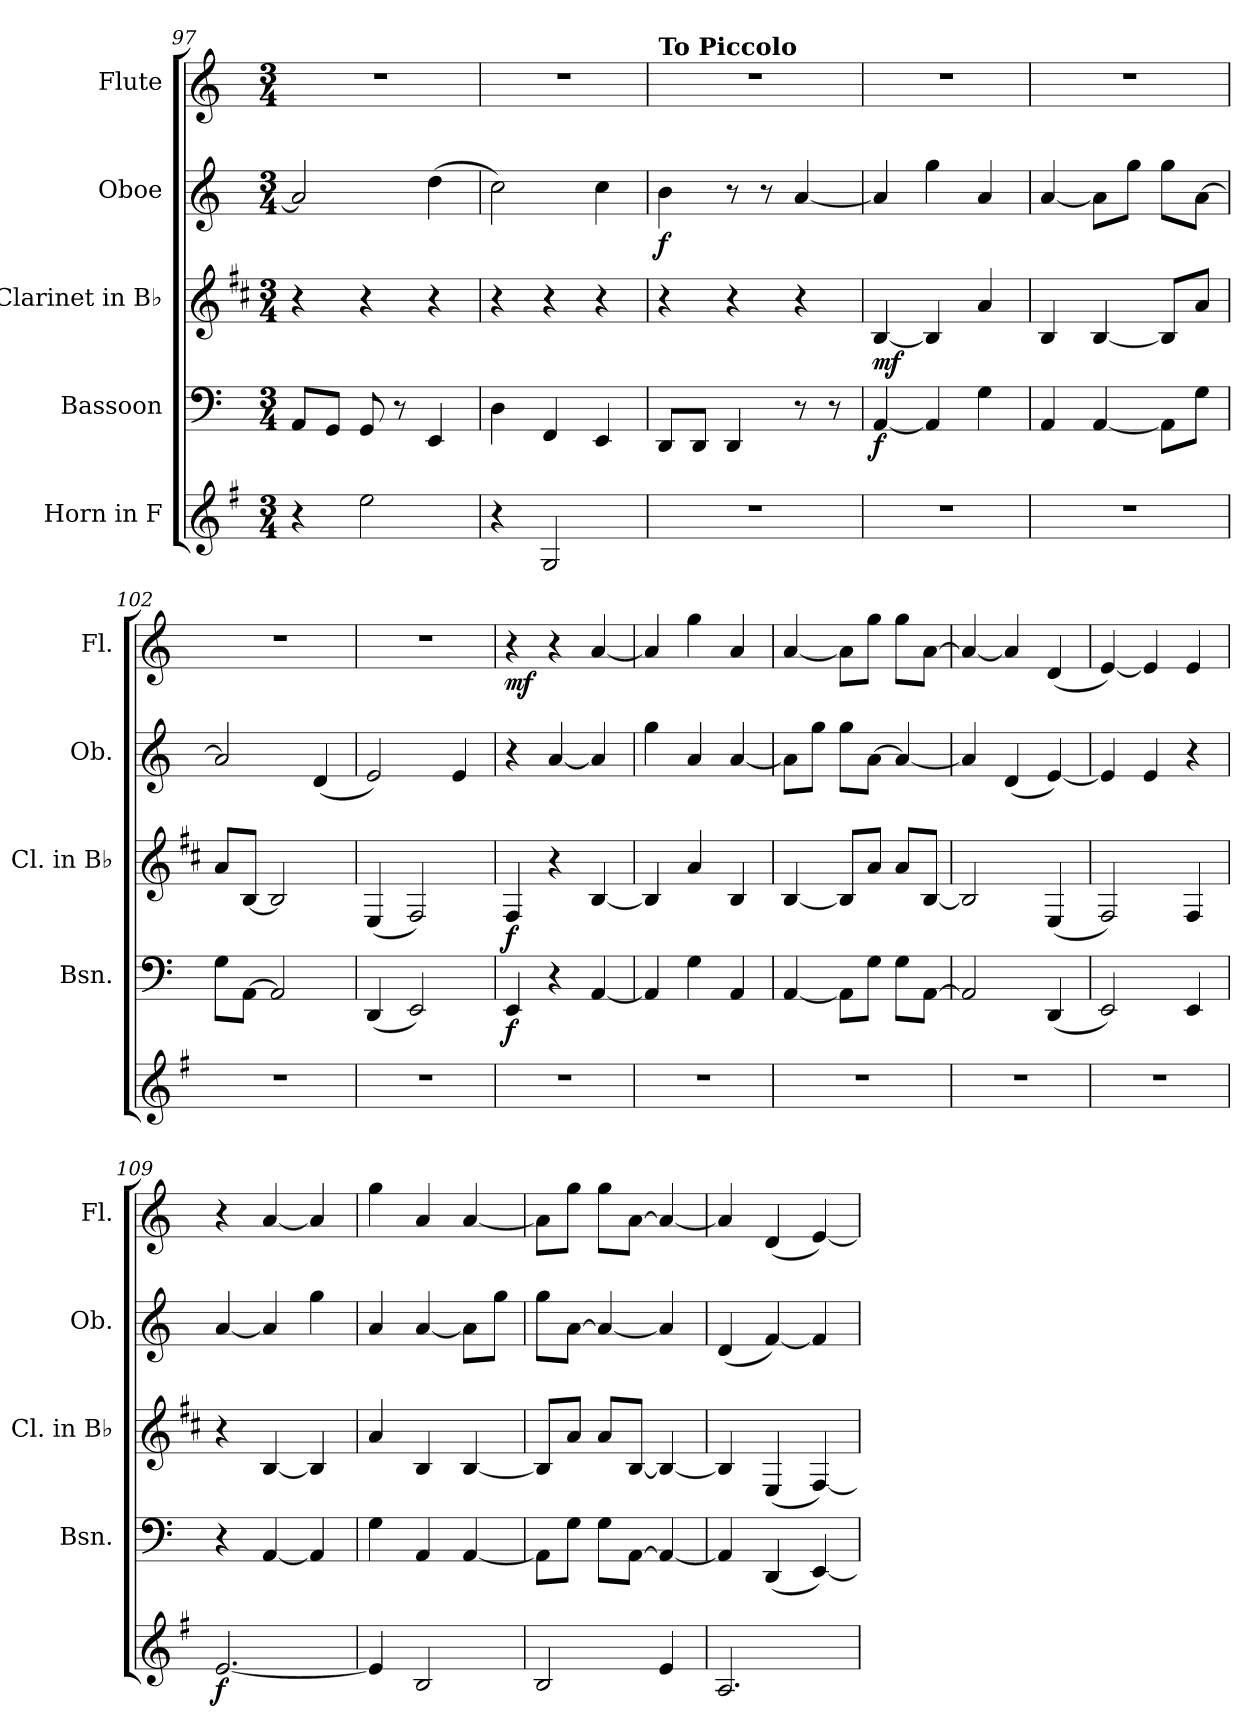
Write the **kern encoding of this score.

**kern	**dynam	**kern	**dynam	**kern	**dynam	**kern	**dynam	**kern	**dynam
*part5	*part5	*part4	*part4	*part3	*part3	*part2	*part2	*part1	*part1
*staff5	*staff5	*staff4	*staff4	*staff3	*staff3	*staff2	*staff2	*staff1	*staff1
*I"Horn in F	*	*I"Bassoon	*	*I"Clarinet in B♭	*	*I"Oboe	*	*I"Flute	*
*	*	*I'Bsn.	*	*I'Cl. in B♭	*	*I'Ob.	*	*I'Fl.	*
*clefG2	*	*clefF4	*	*clefG2	*	*clefG2	*	*clefG2	*
*ITrd4c7	*	*	*	*ITrd1c2	*	*	*	*	*
*k[]	*	*k[]	*	*k[]	*	*k[]	*	*k[]	*
*M3/4	*	*M3/4	*	*M3/4	*	*M3/4	*	*M3/4	*
=97	=97	=97	=97	=97	=97	=97	=97	=97	=97
4r	.	8AA/L	.	4r	.	2a/]	.	2.r	.
.	.	8GG/J	.	.	.	.	.	.	.
2a\	.	8GG/	.	4r	.	.	.	.	.
.	.	8r	.	.	.	.	.	.	.
.	.	4EE/	.	4r	.	(4dd\	.	.	.
=98	=98	=98	=98	=98	=98	=98	=98	=98	=98
4r	.	4D\	.	4r	.	2cc\)	.	2.r	.
2C/	.	4FF/	.	4r	.	.	.	.	.
.	.	4EE/	.	4r	.	4cc\	.	.	.
=99	=99	=99	=99	=99	=99	=99	=99	=99	=99
!	!	!	!	!	!	!	!	!LO:TX:a:B:t=To Piccolo	!
!	!	!	!	!	!	!	!LO:DY:b	!	!
2.r	.	8DD/L	.	4r	.	4b\	f	2.r	.
.	.	8DD/J	.	.	.	.	.	.	.
.	.	4DD/	.	4r	.	8r	.	.	.
.	.	.	.	.	.	8r	.	.	.
.	.	8r	.	4r	.	[4a/	.	.	.
.	.	8r	.	.	.	.	.	.	.
!!LO:PB:g=z
=100	=100	=100	=100	=100	=100	=100	=100	=100	=100
!	!	!	!LO:DY:b	!	!LO:DY:b	!	!	!	!
2.r	.	[4AA/	f	[4A/	mf	4a/]	.	2.r	.
.	.	4AA/]	.	4A/]	.	4gg\	.	.	.
.	.	4G\	.	4g/	.	4a/	.	.	.
=101	=101	=101	=101	=101	=101	=101	=101	=101	=101
2.r	.	4AA/	.	4A/	.	[4a/	.	2.r	.
.	.	[4AA/	.	[4A/	.	8a\L]	.	.	.
.	.	.	.	.	.	8gg\J	.	.	.
.	.	8AA\L]	.	8A/L]	.	8gg\L	.	.	.
.	.	8G\J	.	8g/J	.	[8a\J	.	.	.
=102	=102	=102	=102	=102	=102	=102	=102	=102	=102
2.r	.	8G\L	.	8g/L	.	2a/]	.	2.r	.
.	.	[8AA\J	.	[8A/J	.	.	.	.	.
.	.	2AA/]	.	2A/]	.	.	.	.	.
.	.	.	.	.	.	(4d/	.	.	.
=103	=103	=103	=103	=103	=103	=103	=103	=103	=103
2.r	.	(4DD/	.	(4D/	.	2e/)	.	2.r	.
.	.	2EE/)	.	2E/)	.	.	.	.	.
.	.	.	.	.	.	4e/	.	.	.
=104	=104	=104	=104	=104	=104	=104	=104	=104	=104
!	!	!	!LO:DY:b	!	!LO:DY:b	!	!	!	!LO:DY:b
2.r	.	4EE/	f	4E/	f	4r	.	4r	mf
.	.	4r	.	4r	.	[4a/	.	4r	.
.	.	[4AA/	.	[4A/	.	4a/]	.	[4a/	.
=105	=105	=105	=105	=105	=105	=105	=105	=105	=105
2.r	.	4AA/]	.	4A/]	.	4gg\	.	4a/]	.
.	.	4G\	.	4g/	.	4a/	.	4gg\	.
.	.	4AA/	.	4A/	.	[4a/	.	4a/	.
=106	=106	=106	=106	=106	=106	=106	=106	=106	=106
2.r	.	[4AA/	.	[4A/	.	8a\L]	.	[4a/	.
.	.	.	.	.	.	8gg\J	.	.	.
.	.	8AA\L]	.	8A/L]	.	8gg\L	.	8a\L]	.
.	.	8G\J	.	8g/J	.	[8a\J	.	8gg\J	.
.	.	8G\L	.	8g/L	.	4a/_	.	8gg\L	.
.	.	[8AA\J	.	[8A/J	.	.	.	[8a\J	.
!!LO:LB:g=z
=107	=107	=107	=107	=107	=107	=107	=107	=107	=107
2.r	.	2AA/]	.	2A/]	.	4a/]	.	4a/_	.
.	.	.	.	.	.	(4d/	.	4a/]	.
.	.	(4DD/	.	(4D/	.	[4e/)	.	(4d/	.
=108	=108	=108	=108	=108	=108	=108	=108	=108	=108
2.r	.	2EE/)	.	2E/)	.	4e/]	.	[4e/)	.
.	.	.	.	.	.	4e/	.	4e/]	.
.	.	4EE/	.	4E/	.	4r	.	4e/	.
=109	=109	=109	=109	=109	=109	=109	=109	=109	=109
!	!LO:DY:b	!	!	!	!	!	!	!	!
[2.A/	f	4r	.	4r	.	[4a/	.	4r	.
.	.	[4AA/	.	[4A/	.	4a/]	.	[4a/	.
.	.	4AA/]	.	4A/]	.	4gg\	.	4a/]	.
=110	=110	=110	=110	=110	=110	=110	=110	=110	=110
4A/]	.	4G\	.	4g/	.	4a/	.	4gg\	.
2E/	.	4AA/	.	4A/	.	[4a/	.	4a/	.
.	.	[4AA/	.	[4A/	.	8a\L]	.	[4a/	.
.	.	.	.	.	.	8gg\J	.	.	.
=111	=111	=111	=111	=111	=111	=111	=111	=111	=111
2E/	.	8AA\L]	.	8A/L]	.	8gg\L	.	8a\L]	.
.	.	8G\J	.	8g/J	.	[8a\J	.	8gg\J	.
.	.	8G\L	.	8g/L	.	4a/_	.	8gg\L	.
.	.	[8AA\J	.	[8A/J	.	.	.	[8a\J	.
4A/	.	4AA/_	.	4A/_	.	4a/]	.	4a/_	.
=112	=112	=112	=112	=112	=112	=112	=112	=112	=112
2.D/	.	4AA/]	.	4A/]	.	(4d/	.	4a/]	.
.	.	(4DD/	.	(4D/	.	[4f/)	.	(4d/	.
.	.	[4EE/)	.	[4E/)	.	4f/]	.	[4e/)	.
=	=	=	=	=	=	=	=	=	=
*-	*-	*-	*-	*-	*-	*-	*-	*-	*-
